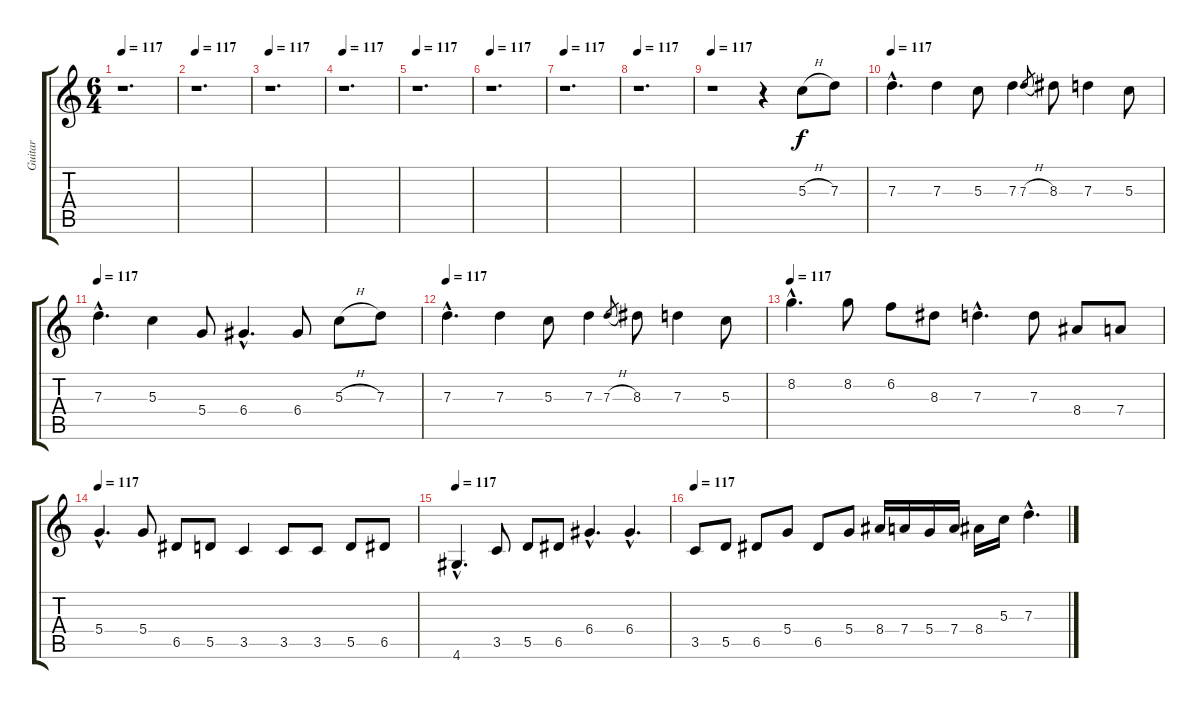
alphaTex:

\track ("Guitar" "Guitar") {instrument overdrivenguitar}
\staff {score tabs}
\tuning (E4 B3 G3 D3 A2 E2) {hide}
\ts (6 4)
\tempo 117
\clef g2
\ks c
r.1{d dy f} |
\tempo 117
r.1{d} |
\tempo 117
r.1{d} |
\tempo 117
r.1{d} |
\tempo 117
r.1{d} |
\tempo 117
r.1{d} |
\tempo 117
r.1{d} |
\tempo 117
r.1{d} |
\tempo 117
r.1 r.4 5.3{h}.8 7.3.8 |
\tempo 117
7.3{hac}.4{d} 7.3.4 5.3.8 7.3.4 7.3{h}.8{gr} 8.3.8 7.3.4 5.3.8 |
\tempo 117
7.3{hac}.4{d} 5.3.4 5.4.8 6.4{hac}.4{d} 6.4.8 5.3{h}.8 7.3.8 |
\tempo 117
7.3{hac}.4{d} 7.3.4 5.3.8 7.3.4 7.3{h}.8{gr} 8.3.8 7.3.4 5.3.8 |
\tempo 117
8.2{hac}.4{d} 8.2.8 6.2.8 8.3.8 7.3{hac}.4{d} 7.3.8 8.4.8 7.4.8 |
\tempo 117
5.4{hac}.4{d} 5.4.8 6.5.8 5.5.8 3.5.4 3.5.8 3.5.8 5.5.8 6.5.8 |
\tempo 117
4.6{hac}.4{d} 3.5.8 5.5.8 6.5.8 6.4{hac}.4{d} 6.4{hac}.4{d} |
\tempo 117
3.5.8 5.5.8 6.5.8 5.4.8 6.5.8 5.4.8 8.4.16 7.4.16 5.4.16 7.4.16 8.4.16 5.3.16 7.3{hac}.4{d}
